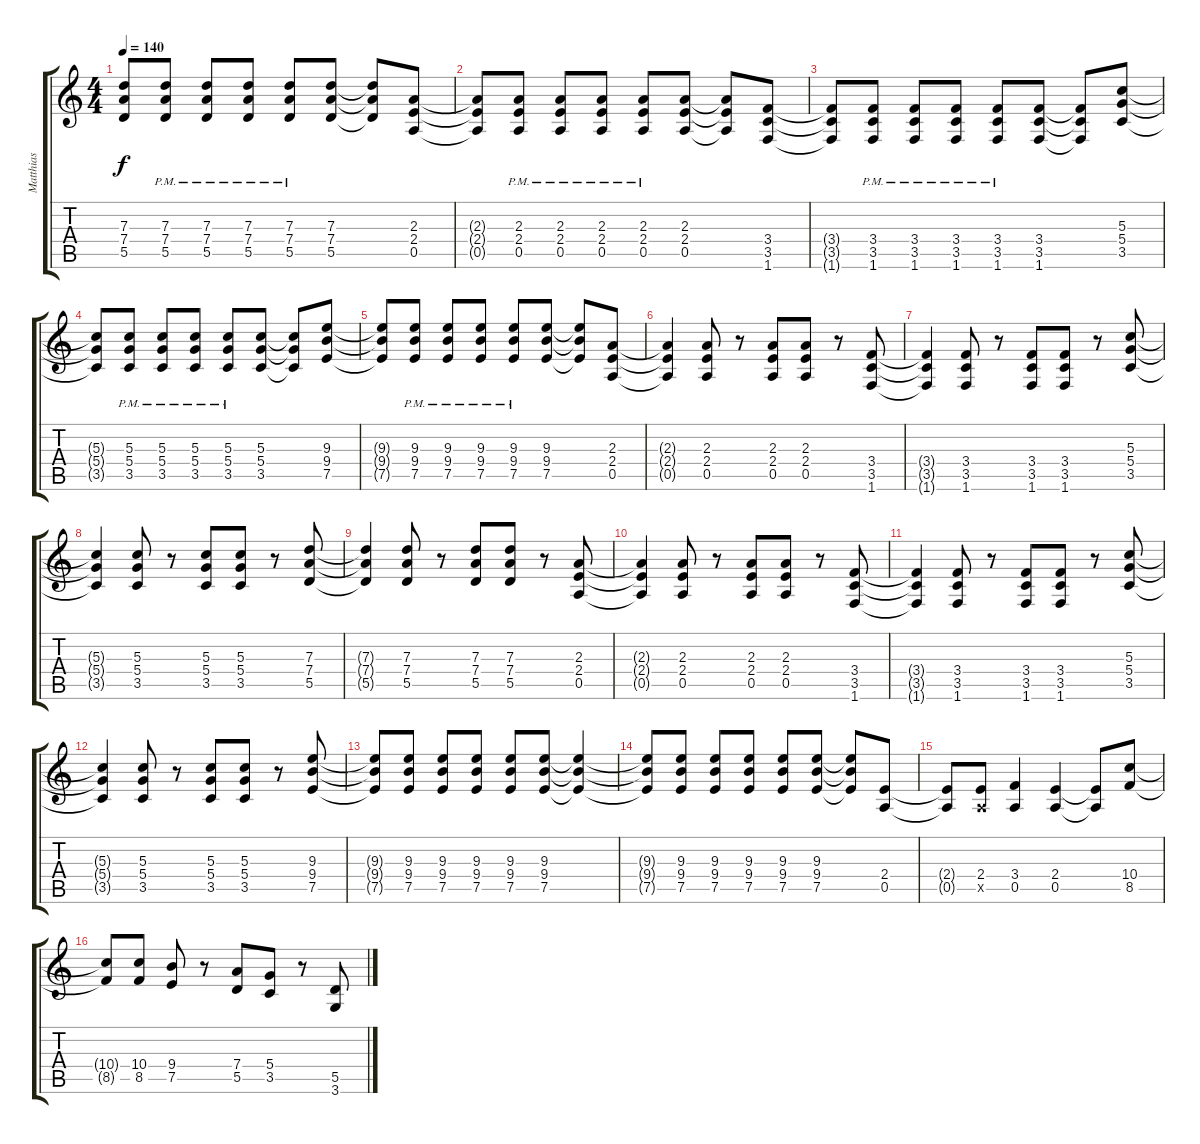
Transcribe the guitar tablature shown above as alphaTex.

\track ("Matthias" "Matthias") {instrument distortionguitar}
\staff {score tabs}
\tuning (E4 B3 G3 D3 A2 E2) {hide}
\ts (4 4)
\tempo 140
\clef g2
\ks c
(7.3{t} 7.4{t} 5.5{t}).8{dy f} (7.3 7.4 5.5{pm}).8 (7.3 7.4 5.5{pm}).8 (7.3 7.4 5.5{pm}).8 (7.3 7.4 5.5{pm}).8 (7.3 7.4 5.5).8 (7.3{t} 7.4{t} 5.5{t}).8 (2.3 2.4 0.5).8 |
(2.3{t} 2.4{t} 0.5{t}).8 (2.3 2.4 0.5{pm}).8 (2.3{pm} 2.4 0.5).8 (2.3{pm} 2.4 0.5).8 (2.3{pm} 2.4 0.5).8 (2.3 2.4 0.5).8 (2.3{t} 2.4{t} 0.5{t}).8 (3.4 3.5 1.6).8 |
(3.4{t} 3.5{t} 1.6{t}).8 (3.4{pm} 3.5 1.6).8 (3.4{pm} 3.5 1.6).8 (3.4{pm} 3.5 1.6).8 (3.4{pm} 3.5 1.6).8 (3.4 3.5 1.6).8 (3.4{t} 3.5{t} 1.6{t}).8 (5.3 5.4 3.5).8 |
(5.3{t} 5.4{t} 3.5{t}).8 (5.3{pm} 5.4 3.5).8 (5.3{pm} 5.4 3.5).8 (5.3{pm} 5.4 3.5).8 (5.3{pm} 5.4 3.5).8 (5.3 5.4 3.5).8 (5.3{t} 5.4{t} 3.5{t}).8 (9.3 9.4 7.5).8 |
(9.3{t} 9.4{t} 7.5{t}).8 (9.3 9.4 7.5{pm}).8 (9.3 9.4 7.5{pm}).8 (9.3 9.4 7.5{pm}).8 (9.3 9.4 7.5{pm}).8 (9.3 9.4 7.5).8 (9.3{t} 9.4{t} 7.5{t}).8 (2.3 2.4 0.5).8 |
(2.3{t} 2.4{t} 0.5{t}).4 (2.3 2.4 0.5).8 r.8 (2.3 2.4 0.5).8 (2.3 2.4 0.5).8 r.8 (3.4 3.5 1.6).8 |
(3.4{t} 3.5{t} 1.6{t}).4 (3.4 3.5 1.6).8 r.8 (3.4 3.5 1.6).8 (3.4 3.5 1.6).8 r.8 (5.3 5.4 3.5).8 |
(5.3{t} 5.4{t} 3.5{t}).4 (5.3 5.4 3.5).8 r.8 (5.3 5.4 3.5).8 (5.3 5.4 3.5).8 r.8 (7.3 7.4 5.5).8 |
(7.3{t} 7.4{t} 5.5{t}).4 (7.3 7.4 5.5).8 r.8 (7.3 7.4 5.5).8 (7.3 7.4 5.5).8 r.8 (2.3 2.4 0.5).8 |
(2.3{t} 2.4{t} 0.5{t}).4 (2.3 2.4 0.5).8 r.8 (2.3 2.4 0.5).8 (2.3 2.4 0.5).8 r.8 (3.4 3.5 1.6).8 |
(3.4{t} 3.5{t} 1.6{t}).4 (3.4 3.5 1.6).8 r.8 (3.4 3.5 1.6).8 (3.4 3.5 1.6).8 r.8 (5.3 5.4 3.5).8 |
(5.3{t} 5.4{t} 3.5{t}).4 (5.3 5.4 3.5).8 r.8 (5.3 5.4 3.5).8 (5.3 5.4 3.5).8 r.8 (9.3 9.4 7.5).8 |
(9.3{t} 9.4{t} 7.5{t}).8 (9.3 9.4 7.5).8 (9.3 9.4 7.5).8 (9.3 9.4 7.5).8 (9.3 9.4 7.5).8 (9.3 9.4 7.5).8 (9.3{t} 9.4{t} 7.5{t}).4 |
(9.3{t} 9.4{t} 7.5{t}).8 (9.3 9.4 7.5).8 (9.3 9.4 7.5).8 (9.3 9.4 7.5).8 (9.3 9.4 7.5).8 (9.3 9.4 7.5).8 (9.3{t} 9.4{t} 7.5{t}).8 (2.4 0.5).8 |
(2.4{t} 0.5{t}).8 (2.4 0.5{x}).8 (3.4 0.5).4 (2.4 0.5).4 (2.4{t} 0.5{t}).8 (10.4 8.5).8 |
(10.4{t} 8.5{t}).8 (10.4 8.5).8 (9.4 7.5).8 r.8 (7.4 5.5).8 (5.4 3.5).8 r.8 (5.5 3.6).8
